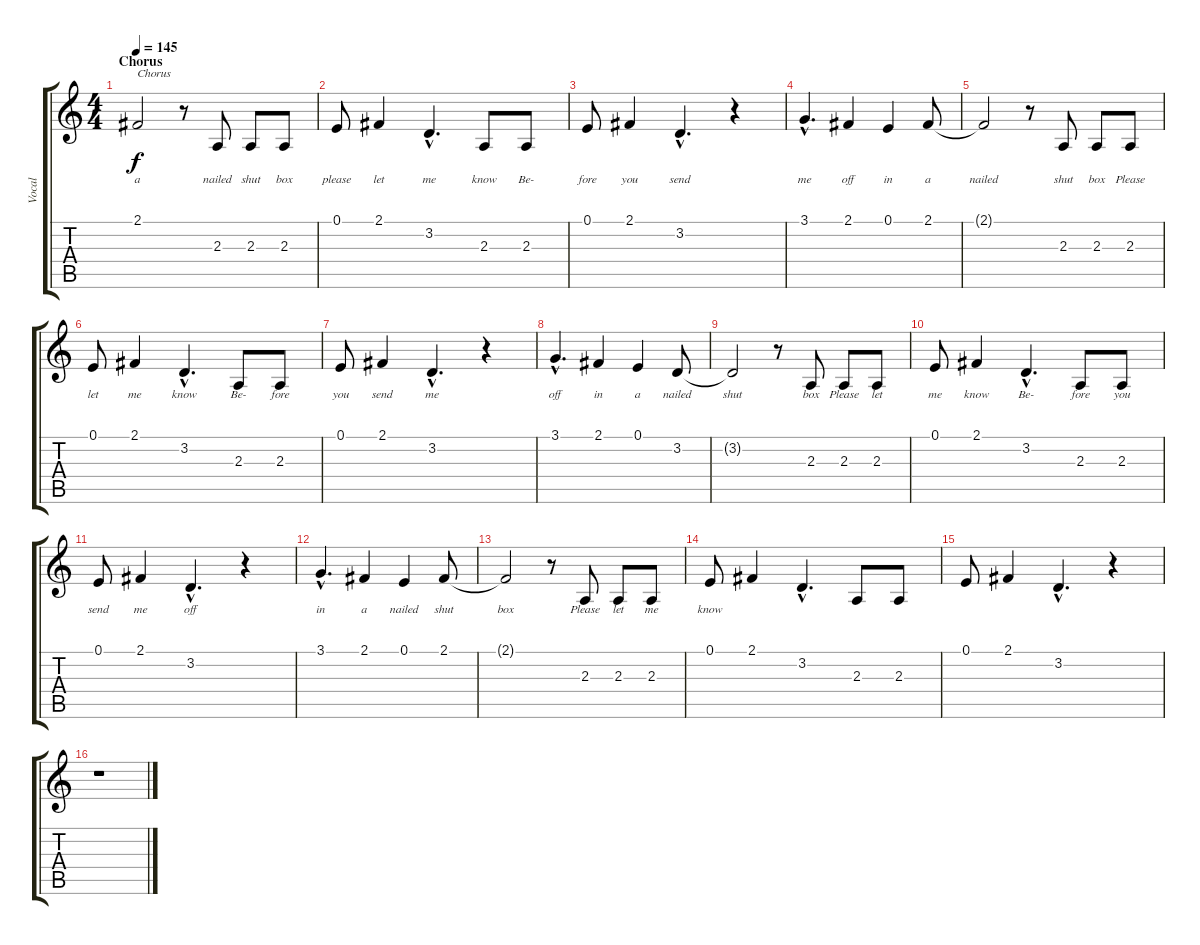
\track ("Vocal" "Vocal") {instrument lead1square}
\staff {score tabs}
\tuning (E4 B3 G3 D3 A2 E2) {hide}
\ts (4 4)
\section ("" "Chorus")
\tempo 145
\clef g2
\ks c
2.1{t}.2{txt "Chorus" lyrics (0 "a") lyrics (1 "") lyrics (2 "") lyrics (3 "") lyrics (4 "") dy f} r.8 2.3.8{lyrics (0 "nailed") lyrics (1 "") lyrics (2 "") lyrics (3 "") lyrics (4 "")} 2.3.8{lyrics (0 "shut") lyrics (1 "") lyrics (2 "") lyrics (3 "") lyrics (4 "")} 2.3.8{lyrics (0 "box") lyrics (1 "") lyrics (2 "") lyrics (3 "") lyrics (4 "")} |
0.1.8{lyrics (0 "please") lyrics (1 "") lyrics (2 "") lyrics (3 "") lyrics (4 "")} 2.1.4{lyrics (0 "let") lyrics (1 "") lyrics (2 "") lyrics (3 "") lyrics (4 "")} 3.2{hac}.4{d lyrics (0 "me") lyrics (1 "") lyrics (2 "") lyrics (3 "") lyrics (4 "")} 2.3.8{lyrics (0 "know") lyrics (1 "") lyrics (2 "") lyrics (3 "") lyrics (4 "")} 2.3.8{lyrics (0 "Be-") lyrics (1 "") lyrics (2 "") lyrics (3 "") lyrics (4 "")} |
0.1.8{lyrics (0 "fore") lyrics (1 "") lyrics (2 "") lyrics (3 "") lyrics (4 "")} 2.1.4{lyrics (0 "you") lyrics (1 "") lyrics (2 "") lyrics (3 "") lyrics (4 "")} 3.2{hac}.4{d lyrics (0 "send") lyrics (1 "") lyrics (2 "") lyrics (3 "") lyrics (4 "")} r.4 |
3.1{hac}.4{d lyrics (0 "me") lyrics (1 "") lyrics (2 "") lyrics (3 "") lyrics (4 "")} 2.1.4{lyrics (0 "off") lyrics (1 "") lyrics (2 "") lyrics (3 "") lyrics (4 "")} 0.1.4{lyrics (0 "in") lyrics (1 "") lyrics (2 "") lyrics (3 "") lyrics (4 "")} 2.1.8{lyrics (0 "a") lyrics (1 "") lyrics (2 "") lyrics (3 "") lyrics (4 "")} |
2.1{t}.2{lyrics (0 "nailed") lyrics (1 "") lyrics (2 "") lyrics (3 "") lyrics (4 "")} r.8 2.3.8{lyrics (0 "shut") lyrics (1 "") lyrics (2 "") lyrics (3 "") lyrics (4 "")} 2.3.8{lyrics (0 "box") lyrics (1 "") lyrics (2 "") lyrics (3 "") lyrics (4 "")} 2.3.8{lyrics (0 "Please") lyrics (1 "") lyrics (2 "") lyrics (3 "") lyrics (4 "")} |
0.1.8{lyrics (0 "let") lyrics (1 "") lyrics (2 "") lyrics (3 "") lyrics (4 "")} 2.1.4{lyrics (0 "me") lyrics (1 "") lyrics (2 "") lyrics (3 "") lyrics (4 "")} 3.2{hac}.4{d lyrics (0 "know") lyrics (1 "") lyrics (2 "") lyrics (3 "") lyrics (4 "")} 2.3.8{lyrics (0 "Be-") lyrics (1 "") lyrics (2 "") lyrics (3 "") lyrics (4 "")} 2.3.8{lyrics (0 "fore") lyrics (1 "") lyrics (2 "") lyrics (3 "") lyrics (4 "")} |
0.1.8{lyrics (0 "you") lyrics (1 "") lyrics (2 "") lyrics (3 "") lyrics (4 "")} 2.1.4{lyrics (0 "send") lyrics (1 "") lyrics (2 "") lyrics (3 "") lyrics (4 "")} 3.2{hac}.4{d lyrics (0 "me") lyrics (1 "") lyrics (2 "") lyrics (3 "") lyrics (4 "")} r.4 |
3.1{hac}.4{d lyrics (0 "off") lyrics (1 "") lyrics (2 "") lyrics (3 "") lyrics (4 "")} 2.1.4{lyrics (0 "in") lyrics (1 "") lyrics (2 "") lyrics (3 "") lyrics (4 "")} 0.1.4{lyrics (0 "a") lyrics (1 "") lyrics (2 "") lyrics (3 "") lyrics (4 "")} 3.2.8{lyrics (0 "nailed") lyrics (1 "") lyrics (2 "") lyrics (3 "") lyrics (4 "")} |
3.2{t}.2{lyrics (0 "shut") lyrics (1 "") lyrics (2 "") lyrics (3 "") lyrics (4 "")} r.8 2.3.8{lyrics (0 "box") lyrics (1 "") lyrics (2 "") lyrics (3 "") lyrics (4 "")} 2.3.8{lyrics (0 "Please") lyrics (1 "") lyrics (2 "") lyrics (3 "") lyrics (4 "")} 2.3.8{lyrics (0 "let") lyrics (1 "") lyrics (2 "") lyrics (3 "") lyrics (4 "")} |
0.1.8{lyrics (0 "me") lyrics (1 "") lyrics (2 "") lyrics (3 "") lyrics (4 "")} 2.1.4{lyrics (0 "know") lyrics (1 "") lyrics (2 "") lyrics (3 "") lyrics (4 "")} 3.2{hac}.4{d lyrics (0 "Be-") lyrics (1 "") lyrics (2 "") lyrics (3 "") lyrics (4 "")} 2.3.8{lyrics (0 "fore") lyrics (1 "") lyrics (2 "") lyrics (3 "") lyrics (4 "")} 2.3.8{lyrics (0 "you") lyrics (1 "") lyrics (2 "") lyrics (3 "") lyrics (4 "")} |
0.1.8{lyrics (0 "send") lyrics (1 "") lyrics (2 "") lyrics (3 "") lyrics (4 "")} 2.1.4{lyrics (0 "me") lyrics (1 "") lyrics (2 "") lyrics (3 "") lyrics (4 "")} 3.2{hac}.4{d lyrics (0 "off") lyrics (1 "") lyrics (2 "") lyrics (3 "") lyrics (4 "")} r.4 |
3.1{hac}.4{d lyrics (0 "in") lyrics (1 "") lyrics (2 "") lyrics (3 "") lyrics (4 "")} 2.1.4{lyrics (0 "a") lyrics (1 "") lyrics (2 "") lyrics (3 "") lyrics (4 "")} 0.1.4{lyrics (0 "nailed") lyrics (1 "") lyrics (2 "") lyrics (3 "") lyrics (4 "")} 2.1.8{lyrics (0 "shut") lyrics (1 "") lyrics (2 "") lyrics (3 "") lyrics (4 "")} |
2.1{t}.2{lyrics (0 "box") lyrics (1 "") lyrics (2 "") lyrics (3 "") lyrics (4 "")} r.8 2.3.8{lyrics (0 "Please") lyrics (1 "") lyrics (2 "") lyrics (3 "") lyrics (4 "")} 2.3.8{lyrics (0 "let") lyrics (1 "") lyrics (2 "") lyrics (3 "") lyrics (4 "")} 2.3.8{lyrics (0 "me") lyrics (1 "") lyrics (2 "") lyrics (3 "") lyrics (4 "")} |
0.1.8{lyrics (0 "know") lyrics (1 "") lyrics (2 "") lyrics (3 "") lyrics (4 "")} 2.1.4 3.2{hac}.4{d} 2.3.8 2.3.8 |
0.1.8 2.1.4 3.2{hac}.4{d} r.4 |
r.1
